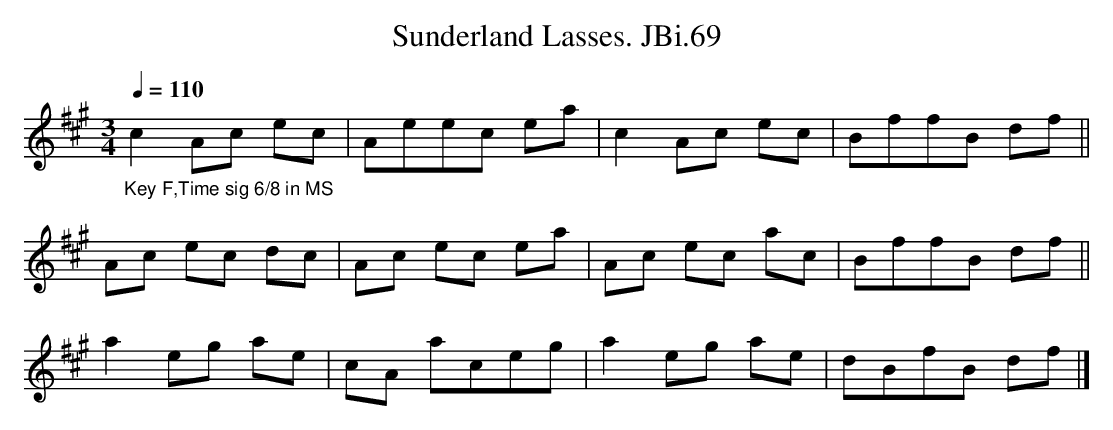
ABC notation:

X:1
T:Sunderland Lasses. JBi.69
M:3/4
L:1/8
Q:1/4=110
K:A
"_Key F,Time sig 6/8 in MS"\
c2Ac ec|Aeec ea|c2Ac ec|BffB df||
Ac ec dc|Ac ec ea|Ac ec ac|BffB df||
a2eg ae|cA aceg|a2 eg ae|dBfB df|]
